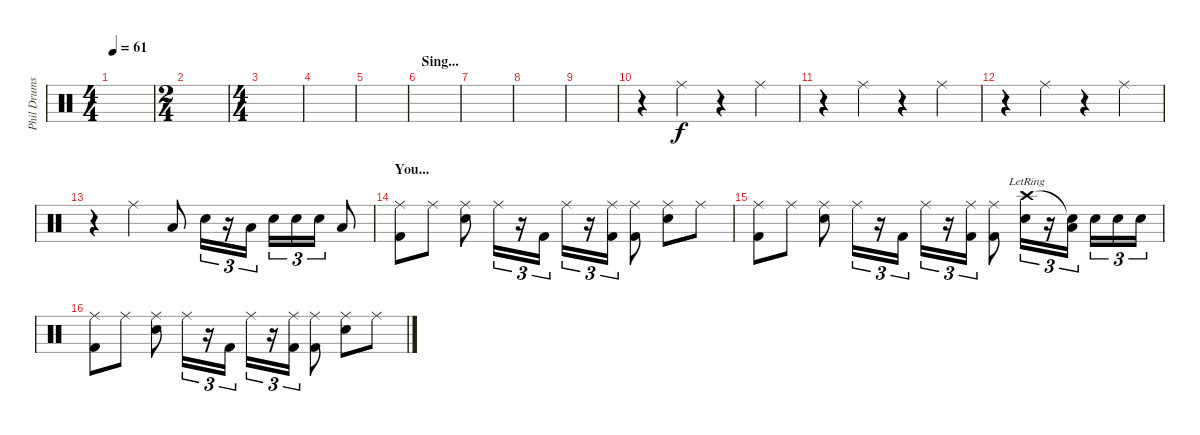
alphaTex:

\track ("Phil Drums" "Phil Drums") {instrument percussion}
\staff {score}
\articulation defaults
\ts (4 4)
\tempo 61
\clef neutral
\ks c
|
\ts (2 4)
|
\ts (4 4)
|
|
|
\section ("" "Sing...")
|
|
|
|
r.4 "Ride (middle)".4 r.4 "Ride (middle)".4 |
r.4 "Ride (middle)".4 r.4 "Ride (middle)".4 |
r.4 "Ride (middle)".4 r.4 "Ride (middle)".4 |
r.4 "Ride (middle)".4 "Low Tom (hit)".8 "Snare (hit) 2".16{tu (3 2)} r.16{tu (3 2)} "Low Tom (hit)".16{tu (3 2)} "Snare (hit) 2".16{tu (3 2)} "Snare (hit) 2".16{tu (3 2)} "Snare (hit) 2".16{tu (3 2)} "Low Tom (hit)".8 |
\section ("" "You...")
("Kick (hit) 2" "Ride (middle)").8 "Ride (middle)".8 ("Snare (hit) 2" "Ride (middle)").8 "Ride (middle)".16{tu (3 2)} r.16{tu (3 2)} "Kick (hit) 2".16{tu (3 2)} "Ride (middle)".16{tu (3 2)} r.16{tu (3 2)} ("Kick (hit) 2" "Ride (middle)").16{tu (3 2)} ("Kick (hit) 2" "Ride (middle)").8 ("Snare (hit) 2" "Ride (middle)").8 "Ride (middle)".8 |
("Kick (hit) 2" "Ride (middle)").8 "Ride (middle)".8 ("Snare (hit) 2" "Ride (middle)").8 "Ride (middle)".16{tu (3 2)} r.16{tu (3 2)} "Kick (hit) 2".16{tu (3 2)} "Ride (middle)".16{tu (3 2)} r.16{tu (3 2)} ("Kick (hit) 2" "Ride (middle)").16{tu (3 2)} ("Kick (hit) 2" "Ride (middle)").8 ("Snare (hit) 2" "Crash high (hit)"{lr}).16{tu (3 2)} r.16{tu (3 2)} ("Low Tom (hit)" "Snare (hit)"{t}).16{tu (3 2)} "Snare (hit) 2".16{tu (3 2)} "Snare (hit) 2".16{tu (3 2)} "Snare (hit) 2".16{tu (3 2)} |
("Kick (hit) 2" "Ride (middle)").8 "Ride (middle)".8 ("Snare (hit) 2" "Ride (middle)").8 "Ride (middle)".16{tu (3 2)} r.16{tu (3 2)} "Kick (hit) 2".16{tu (3 2)} "Ride (middle)".16{tu (3 2)} r.16{tu (3 2)} ("Kick (hit) 2" "Ride (middle)").16{tu (3 2)} ("Kick (hit) 2" "Ride (middle)").8 ("Snare (hit) 2" "Ride (middle)").8 "Ride (middle)".8
